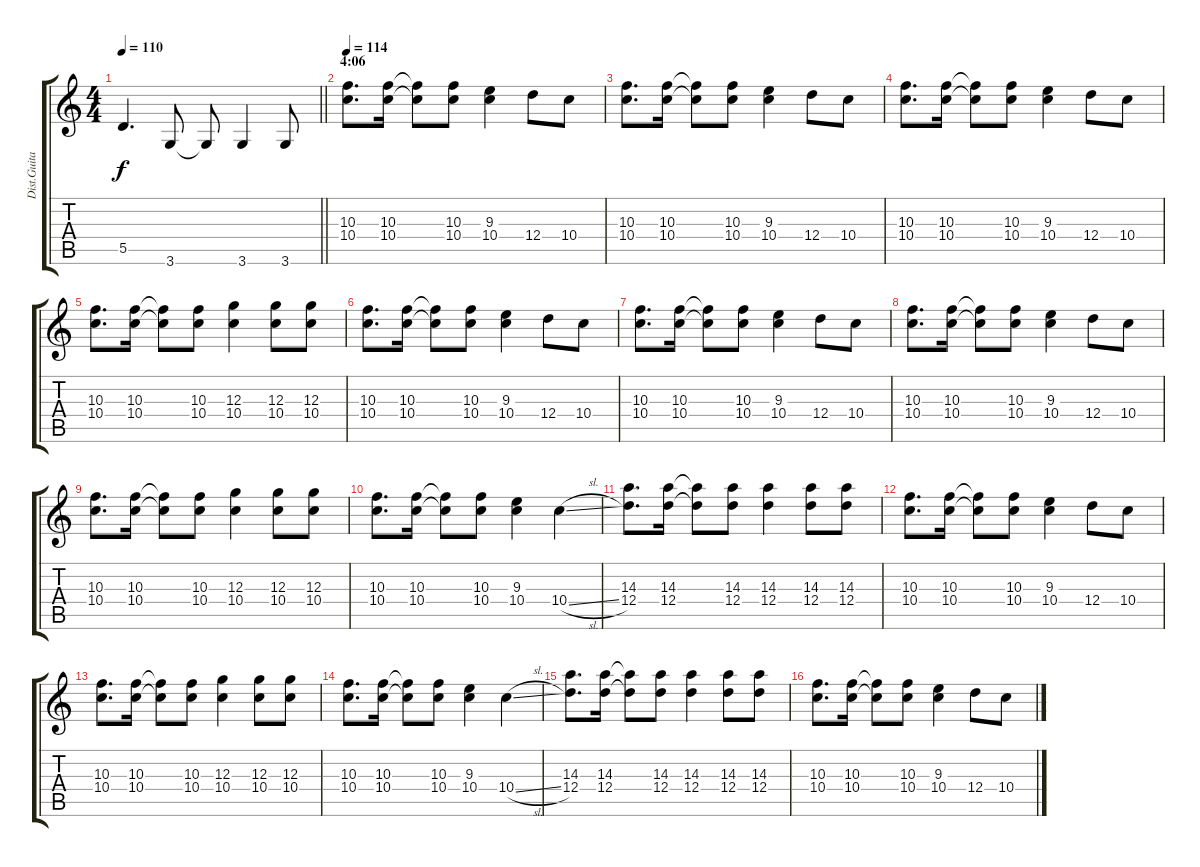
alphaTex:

\track ("Dist.Guitar 1" "Dist.Guita") {instrument overdrivenguitar}
\staff {score tabs}
\tuning (E4 B3 G3 D3 A2 E2) {hide}
\ts (4 4)
\tempo 110
\clef g2
\barLineRight lightlight
\ks c
5.5.4{d dy f} 3.6.8 3.6{t}.8 3.6.4 3.6.8 |
\section ("" "4:06")
\tempo 114
(10.3 10.4).8{d} (10.3 10.4).16 (10.3{t} 10.4{t}).8 (10.3 10.4).8 (9.3 10.4).4 12.4.8 10.4.8 |
(10.3 10.4).8{d} (10.3 10.4).16 (10.3{t} 10.4{t}).8 (10.3 10.4).8 (9.3 10.4).4 12.4.8 10.4.8 |
(10.3 10.4).8{d} (10.3 10.4).16 (10.3{t} 10.4{t}).8 (10.3 10.4).8 (9.3 10.4).4 12.4.8 10.4.8 |
(10.3 10.4).8{d} (10.3 10.4).16 (10.3{t} 10.4{t}).8 (10.3 10.4).8 (12.3 10.4).4 (12.3 10.4).8 (12.3 10.4).8 |
(10.3 10.4).8{d} (10.3 10.4).16 (10.3{t} 10.4{t}).8 (10.3 10.4).8 (9.3 10.4).4 12.4.8 10.4.8 |
(10.3 10.4).8{d} (10.3 10.4).16 (10.3{t} 10.4{t}).8 (10.3 10.4).8 (9.3 10.4).4 12.4.8 10.4.8 |
(10.3 10.4).8{d} (10.3 10.4).16 (10.3{t} 10.4{t}).8 (10.3 10.4).8 (9.3 10.4).4 12.4.8 10.4.8 |
(10.3 10.4).8{d} (10.3 10.4).16 (10.3{t} 10.4{t}).8 (10.3 10.4).8 (12.3 10.4).4 (12.3 10.4).8 (12.3 10.4).8 |
(10.3 10.4).8{d} (10.3 10.4).16 (10.3{t} 10.4{t}).8 (10.3 10.4).8 (9.3 10.4).4 10.4{sl}.4 |
(14.3 12.4).8{d} (14.3 12.4).16 (14.3{t} 12.4{t}).8 (14.3 12.4).8 (14.3 12.4).4 (14.3 12.4).8 (14.3 12.4).8 |
(10.3 10.4).8{d} (10.3 10.4).16 (10.3{t} 10.4{t}).8 (10.3 10.4).8 (9.3 10.4).4 12.4.8 10.4.8 |
(10.3 10.4).8{d} (10.3 10.4).16 (10.3{t} 10.4{t}).8 (10.3 10.4).8 (12.3 10.4).4 (12.3 10.4).8 (12.3 10.4).8 |
(10.3 10.4).8{d} (10.3 10.4).16 (10.3{t} 10.4{t}).8 (10.3 10.4).8 (9.3 10.4).4 10.4{sl}.4 |
(14.3 12.4).8{d} (14.3 12.4).16 (14.3{t} 12.4{t}).8 (14.3 12.4).8 (14.3 12.4).4 (14.3 12.4).8 (14.3 12.4).8 |
(10.3 10.4).8{d} (10.3 10.4).16 (10.3{t} 10.4{t}).8 (10.3 10.4).8 (9.3 10.4).4 12.4.8 10.4.8
